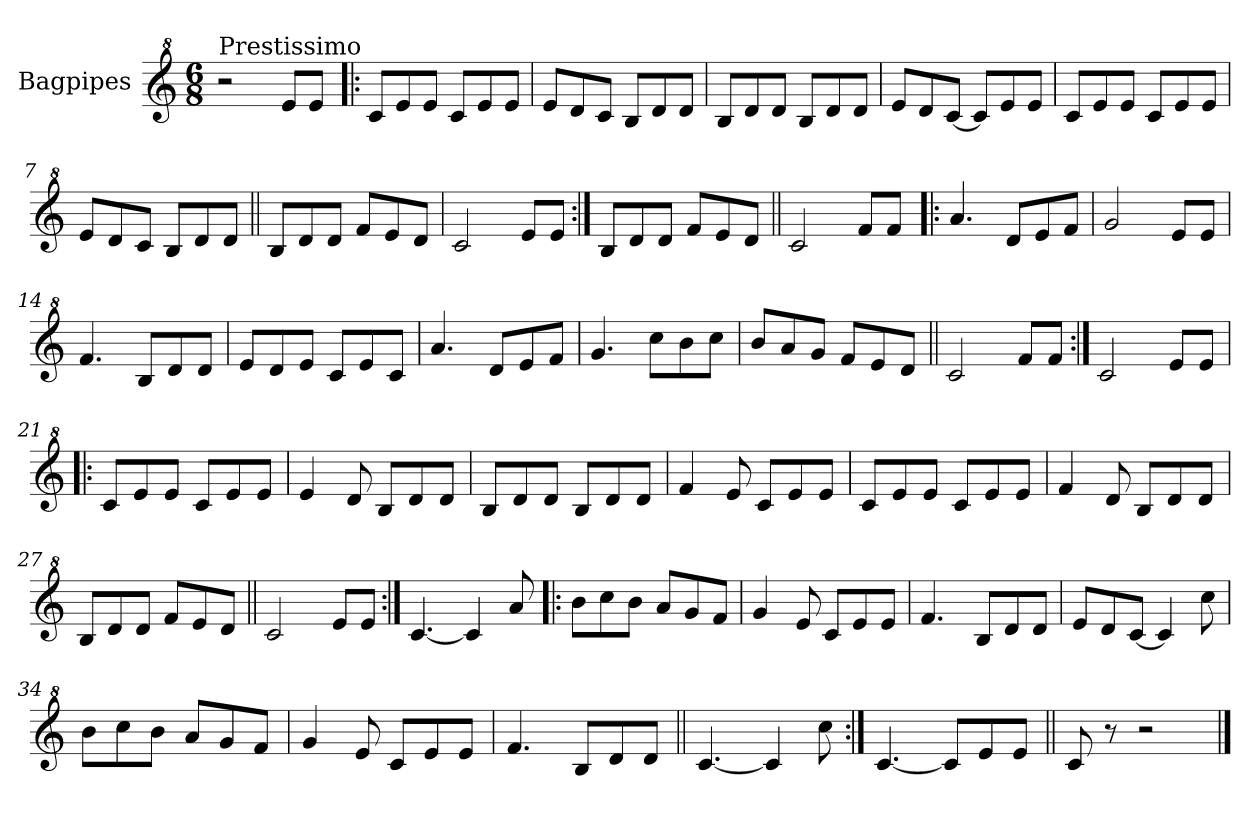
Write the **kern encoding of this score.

**kern
*part1
*staff1
*I"Bagpipes
*I'Bag
*clefG^2
*k[]
*C:
*M6/8
=1
!LO:TX:a:t=Prestissimo
2r
8ee/L
8ee/J
=2!|:
8cc/L
8ee/
8ee/J
8cc/L
8ee/
8ee/J
=3
8ee/L
8dd/
8cc/J
8b/L
8dd/
8dd/J
=4
8b/L
8dd/
8dd/J
8b/L
8dd/
8dd/J
=5
8ee/L
8dd/
[8cc/J
8cc/L]
8ee/
8ee/J
=6
8cc/L
8ee/
8ee/J
8cc/L
8ee/
8ee/J
!!LO:LB:g=z
=7
8ee/L
8dd/
8cc/J
8b/L
8dd/
8dd/J
=8||
8b/L
8dd/
8dd/J
8ff/L
8ee/
8dd/J
=9
2cc/
8ee/L
8ee/J
=10:|!
8b/L
8dd/
8dd/J
8ff/L
8ee/
8dd/J
=11||
2cc/
8ff/L
8ff/J
=12!|:
4.aa/
8dd/L
8ee/
8ff/J
=13
2gg/
8ee/L
8ee/J
=14
4.ff/
8b/L
8dd/
8dd/J
!!LO:LB:g=z
=15
8ee/L
8dd/
8ee/J
8cc/L
8ee/
8cc/J
=16
4.aa/
8dd/L
8ee/
8ff/J
=17
4.gg/
8ccc\L
8bb\
8ccc\J
=18
8bb/L
8aa/
8gg/J
8ff/L
8ee/
8dd/J
=19||
2cc/
8ff/L
8ff/J
=20:|!
2cc/
8ee/L
8ee/J
=21!|:
8cc/L
8ee/
8ee/J
8cc/L
8ee/
8ee/J
!!LO:LB:g=z
=22
4ee/
8dd/
8b/L
8dd/
8dd/J
=23
8b/L
8dd/
8dd/J
8b/L
8dd/
8dd/J
=24
4ff/
8ee/
8cc/L
8ee/
8ee/J
=25
8cc/L
8ee/
8ee/J
8cc/L
8ee/
8ee/J
=26
4ff/
8dd/
8b/L
8dd/
8dd/J
=27
8b/L
8dd/
8dd/J
8ff/L
8ee/
8dd/J
=28||
2cc/
8ee/L
8ee/J
!!LO:LB:g=z
=29:|!
[4.cc/
4cc/]
8aa/
=30!|:
8bb\L
8ccc\
8bb\J
8aa/L
8gg/
8ff/J
=31
4gg/
8ee/
8cc/L
8ee/
8ee/J
=32
4.ff/
8b/L
8dd/
8dd/J
=33
8ee/L
8dd/
[8cc/J
4cc/]
8ccc\
=34
8bb\L
8ccc\
8bb\J
8aa/L
8gg/
8ff/J
=35
4gg/
8ee/
8cc/L
8ee/
8ee/J
!!LO:LB:g=z
=36
4.ff/
8b/L
8dd/
8dd/J
=37||
[4.cc/
4cc/]
8ccc\
=38:|!
[4.cc/
8cc/L]
8ee/
8ee/J
=39||
8cc/
8r
2r
==
*-
